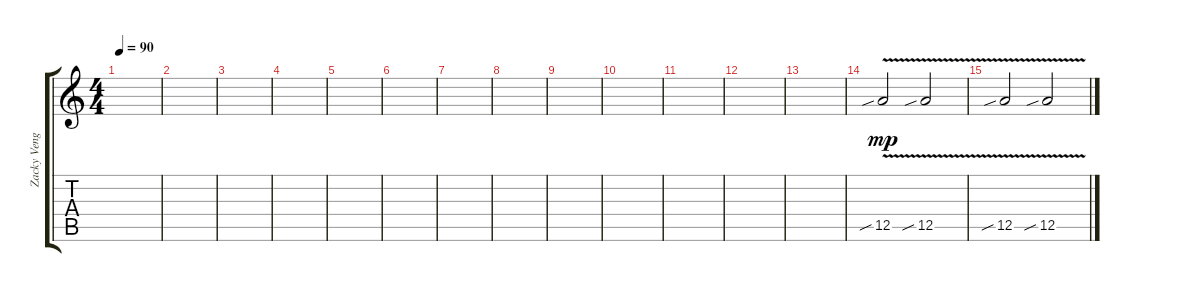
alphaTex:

\track ("Zacky Vengeance" "Zacky Veng") {instrument overdrivenguitar}
\staff {score tabs}
\tuning (E4 B3 G3 D3 A2 D2) {hide}
\ts (4 4)
\tempo 90
\clef g2
\ks c
|
|
|
|
|
|
|
|
|
|
|
|
|
12.5{v sib}.2{dy mp} 12.5{v sib}.2 |
12.5{v sib}.2 12.5{v sib}.2
